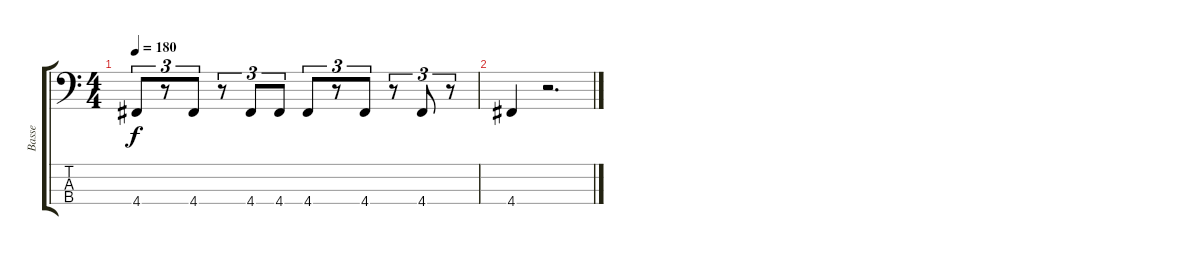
\track ("Basse" "Basse") {instrument electricbassfinger}
\staff {score tabs}
\tuning (F2 C2 G1 D1) {hide}
\ts (4 4)
\tempo 180
\clef f4
\ks c
4.4.8{tu (3 2) dy f} r.8{tu (3 2)} 4.4.8{tu (3 2)} r.8{tu (3 2)} 4.4.8{tu (3 2)} 4.4.8{tu (3 2)} 4.4.8{tu (3 2)} r.8{tu (3 2)} 4.4.8{tu (3 2)} r.8{tu (3 2)} 4.4.8{tu (3 2)} r.8{tu (3 2)} |
4.4.4 r.2{d}
